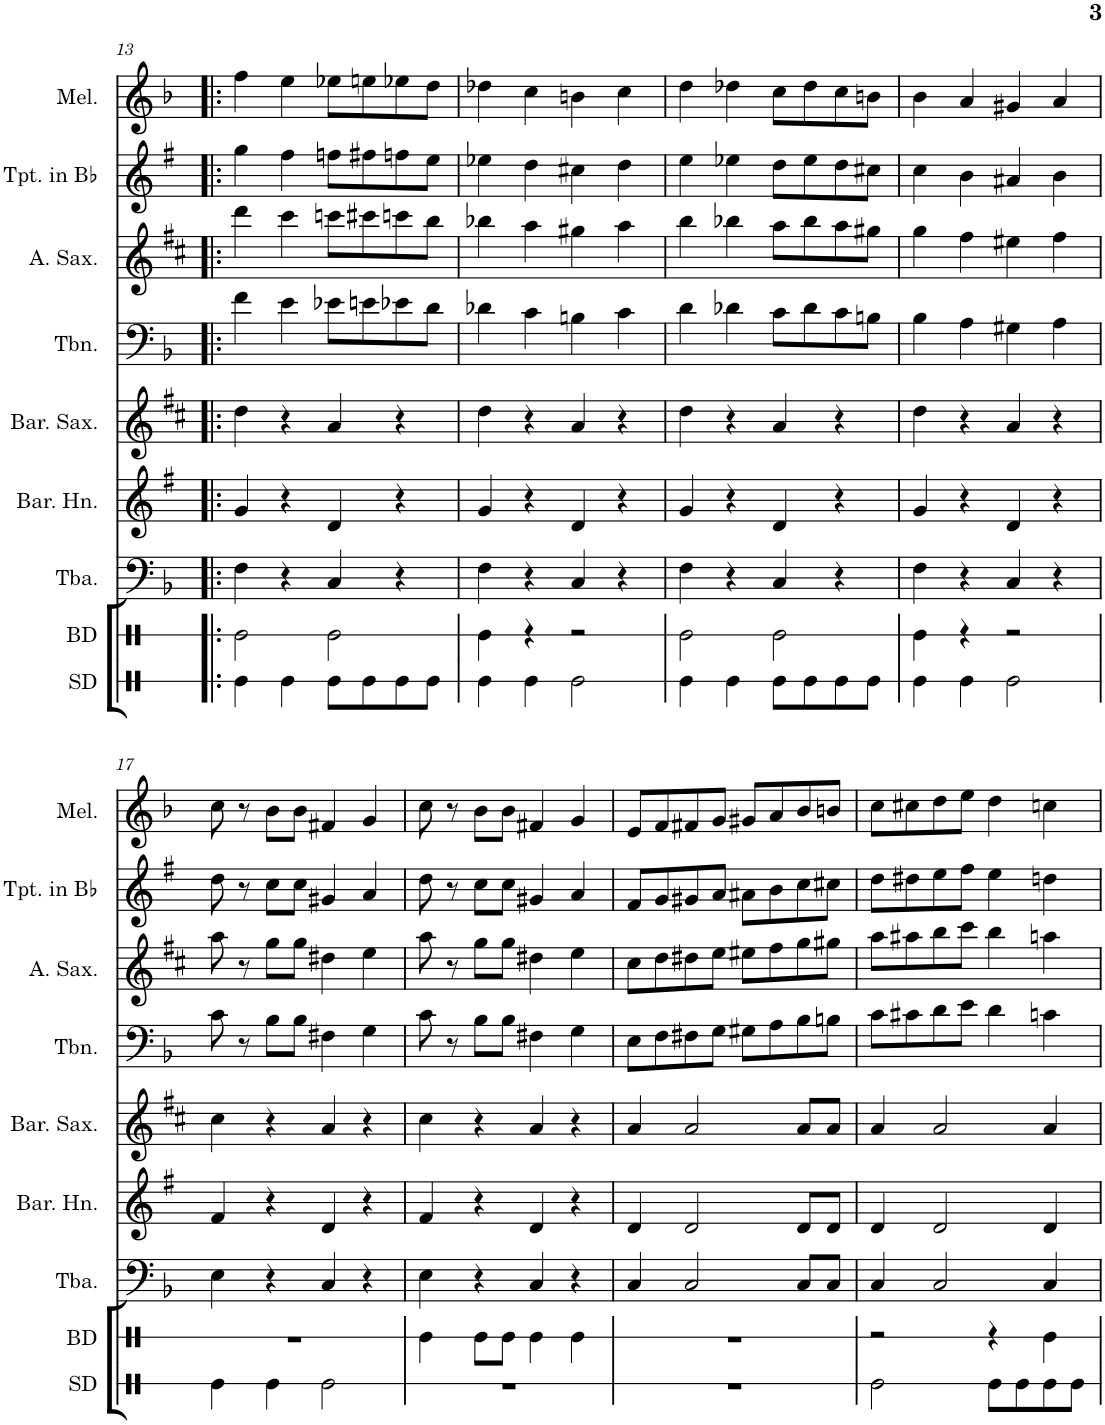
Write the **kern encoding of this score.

**kern	**kern	**kern	**kern	**kern	**kern	**kern	**kern	**kern
*part9	*part8	*part7	*part6	*part5	*part4	*part3	*part2	*part1
*staff9	*staff8	*staff7	*staff6	*staff5	*staff4	*staff3	*staff2	*staff1
*I"Snare Drum	*I"Bass Drum	*I"Tuba	*I"Baritone Horn	*I"Baritone Saxophone	*I"Trombone	*I"Alto Saxophone	*I"Trumpet in Bb	*I"Melodica
*I'SD	*I'BD	*I'Tba.	*I'Bar. Hn.	*I'Bar. Sax.	*I'Tbn.	*I'A. Sax.	*I'Tpt. in Bb	*I'Mel.
!!LO:PB:g=z
*clefX	*clefX	*clefF4	*clefG2	*clefG2	*clefF4	*clefG2	*clefG2	*clefG2
*	*	*	*Trd8c14	*Trd12c21	*	*Trd5c9	*Trd1c2	*
*k[]	*k[]	*k[b-]	*k[f#]	*k[f#c#]	*k[b-]	*k[f#c#]	*k[f#]	*k[b-]
*M2/2	*M2/2	*M2/2	*M2/2	*M2/2	*M2/2	*M2/2	*M2/2	*M2/2
*met(c|)	*met(c|)	*met(c|)	*met(c|)	*met(c|)	*met(c|)	*met(c|)	*met(c|)	*met(c|)
=13!|:	=13!|:	=13!|:	=13!|:	=13!|:	=13!|:	=13!|:	=13!|:	=13!|:
4Re\	2Re\	4F\	4g/	4dd\	4f\	4ddd\	4gg\	4ff\
4Re\	.	4r	4r	4r	4e\	4ccc#\	4ff#\	4ee\
8Re\L	2Re\	4C/	4d/	4a/	8e-X\L	8cccn\L	8ffn\L	8ee-X\L
8Re\	.	.	.	.	8en\	8ccc#X\	8ff#X\	8een\
8Re\	.	4r	4r	4r	8e-X\	8cccn\	8ffn\	8ee-X\
8Re\J	.	.	.	.	8d\J	8bb\J	8ee\J	8dd\J
=14	=14	=14	=14	=14	=14	=14	=14	=14
4Re\	4Re\	4F\	4g/	4dd\	4d-X\	4bb-X\	4ee-X\	4dd-X\
4Re\	4r	4r	4r	4r	4c\	4aa\	4dd\	4cc\
2Re\	2r	4C/	4d/	4a/	4Bn\	4gg#X\	4cc#X\	4bn\
.	.	4r	4r	4r	4c\	4aa\	4dd\	4cc\
=15	=15	=15	=15	=15	=15	=15	=15	=15
4Re\	2Re\	4F\	4g/	4dd\	4d\	4bb\	4ee\	4dd\
4Re\	.	4r	4r	4r	4d-X\	4bb-X\	4ee-X\	4dd-X\
8Re\L	2Re\	4C/	4d/	4a/	8c\L	8aa\L	8dd\L	8cc\L
8Re\	.	.	.	.	8d-\	8bb-\	8ee-\	8dd-\
8Re\	.	4r	4r	4r	8c\	8aa\	8dd\	8cc\
8Re\J	.	.	.	.	8Bn\J	8gg#X\J	8cc#X\J	8bn\J
=16	=16	=16	=16	=16	=16	=16	=16	=16
4Re\	4Re\	4F\	4g/	4dd\	4B-\	4gg\	4cc\	4b-\
4Re\	4r	4r	4r	4r	4A\	4ff#\	4b\	4a/
2Re\	2r	4C/	4d/	4a/	4G#X\	4ee#X\	4a#X/	4g#X/
.	.	4r	4r	4r	4A\	4ff#\	4b\	4a/
!!LO:LB:g=z
=17	=17	=17	=17	=17	=17	=17	=17	=17
4Re\	1r	4E\	4f#/	4cc#\	8c\	8aa\	8dd\	8cc\
.	.	.	.	.	8r	8r	8r	8r
4Re\	.	4r	4r	4r	8B-\L	8gg\L	8cc\L	8b-\L
.	.	.	.	.	8B-\J	8gg\J	8cc\J	8b-\J
2Re\	.	4C/	4d/	4a/	4F#X\	4dd#X\	4g#X/	4f#X/
.	.	4r	4r	4r	4G\	4ee\	4a/	4g/
=18	=18	=18	=18	=18	=18	=18	=18	=18
1r	4Re\	4E\	4f#/	4cc#\	8c\	8aa\	8dd\	8cc\
.	.	.	.	.	8r	8r	8r	8r
.	8Re\L	4r	4r	4r	8B-\L	8gg\L	8cc\L	8b-\L
.	8Re\J	.	.	.	8B-\J	8gg\J	8cc\J	8b-\J
.	4Re\	4C/	4d/	4a/	4F#X\	4dd#X\	4g#X/	4f#X/
.	4Re\	4r	4r	4r	4G\	4ee\	4a/	4g/
=19	=19	=19	=19	=19	=19	=19	=19	=19
1r	1r	4C/	4d/	4a/	8E\L	8cc#\L	8f#/L	8e/L
.	.	.	.	.	8F\	8dd\	8g/	8f/
.	.	2C/	2d/	2a/	8F#X\	8dd#X\	8g#X/	8f#X/
.	.	.	.	.	8G\J	8ee\J	8a/J	8g/J
.	.	.	.	.	8G#X\L	8ee#X\L	8a#X\L	8g#X/L
.	.	.	.	.	8A\	8ff#\	8b\	8a/
.	.	8C/L	8d/L	8a/L	8B-\	8gg\	8cc\	8b-/
.	.	8C/J	8d/J	8a/J	8Bn\J	8gg#X\J	8cc#X\J	8bn/J
=20	=20	=20	=20	=20	=20	=20	=20	=20
2Re\	2r	4C/	4d/	4a/	8c\L	8aa\L	8dd\L	8cc\L
.	.	.	.	.	8c#X\	8aa#X\	8dd#X\	8cc#X\
.	.	2C/	2d/	2a/	8d\	8bb\	8ee\	8dd\
.	.	.	.	.	8e\J	8ccc#\J	8ff#\J	8ee\J
8Re\L	4r	.	.	.	4d\	4bb\	4ee\	4dd\
8Re\	.	.	.	.	.	.	.	.
8Re\	4Re\	4C/	4d/	4a/	4cn\	4aan\	4ddn\	4ccn\
8Re\J	.	.	.	.	.	.	.	.
=	=	=	=	=	=	=	=	=
*-	*-	*-	*-	*-	*-	*-	*-	*-
